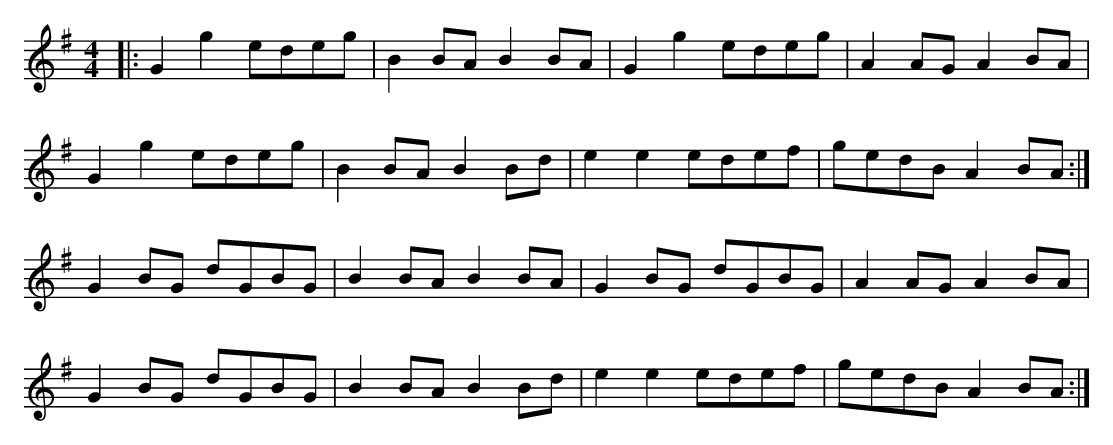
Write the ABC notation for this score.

X:1
M:4/4
K:G
|:G2 g2 edeg|B2 BA B2 BA|G2 g2 edeg|A2 AG A2BA|
G2 g2 edeg|B2 BA B2 Bd|e2 e2 edef|gedB A2 BA:|
G2BG dGBG|B2 BA B2 BA|G2 BG dGBG|A2 AG A2BA|
G2BG dGBG|B2 BA B2 Bd|e2 e2 edef|gedB A2 BA:|
